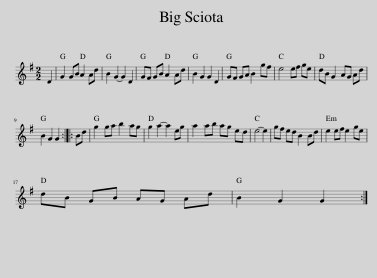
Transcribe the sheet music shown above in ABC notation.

X:1
L:1/8
M:2/2
I:linebreak $
K:G
V:1 treble
V:1
 D2 | G2 GB A2 Ad | B2 G2- G2 D2 | GF GB A2 Ad | B2 G2 G2 D2 | %5
 GF GA B2 gf | e4 ef ge | dB G2 AG Ad |$ B2 G2 G2 :: Bd | %10
 g2 ga b2 ag | g2 a2- a2 eg | a2 ab ag ed | e4- e2 | gf ed B2 Bd | %15
 e2 ef e2 ge |$ dB GB AG Ad | B2 G2 G2 :| %18
